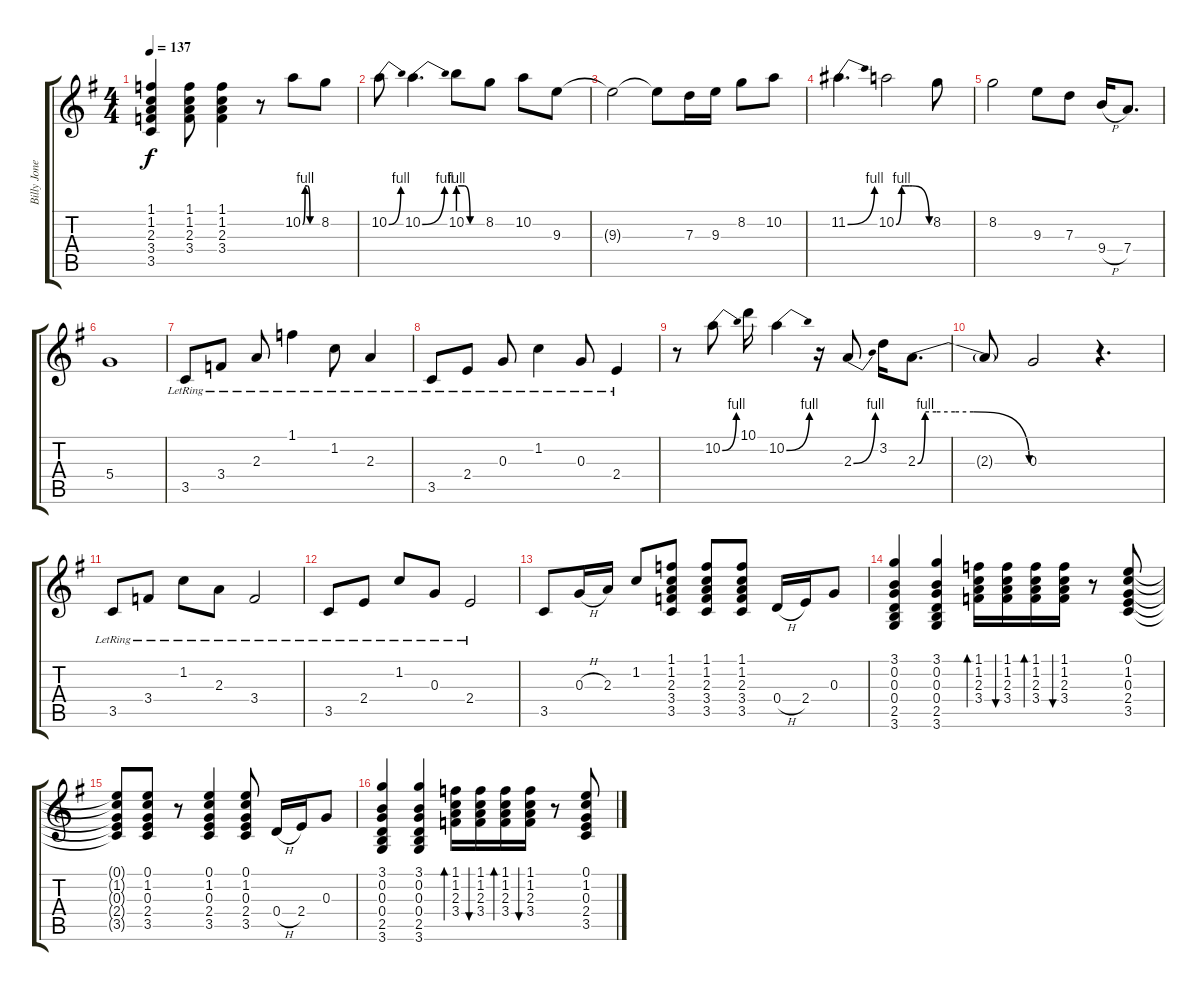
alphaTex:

\track ("Billy Jones Guitar" "Billy Jone") {instrument electricguitarclean}
\staff {score tabs}
\tuning (E4 B3 G3 D3 A2 E2) {hide}
\ts (4 4)
\tempo 137
\clef g2
\ks g
(1.1 1.2 2.3 3.4 3.5).4{dy f} (1.1 1.2 2.3 3.4).8 (1.1 1.2 2.3 3.4).4 r.8 10.2{be (custom 0 0 10 4 20 4 30 0 60 0)}.8{volume 14 balance 8 instrument overdrivenguitar} 8.2.8 |
10.2{be (bend 0 0 60 4)}.8 10.2{be (bend 0 0 60 4)}.4{d} 10.2{be (custom 0 4 15 4 30 0 60 0)}.8 8.2.8 10.2.8 9.3.8 |
9.3{t}.2 9.3{t}.8 7.3.16 9.3.16 8.2.8 10.2.8 |
11.2{be (bend 0 0 60 4)}.4{d} 10.2{be (custom 0 0 10 4 15 4 24 4 29 4 60 0)}.2 8.2.8 |
8.2.2 9.3.8 7.3.8 9.4{h}.16 7.4.8{d} |
5.4.1{volume 10} |
3.5{lr}.8{instrument electricguitarclean} 3.4{lr}.8 2.3{lr}.8 1.1{lr}.4 1.2{lr}.8 2.3{lr}.4 |
3.5{lr}.8 2.4{lr}.8 0.3{lr}.8 1.2{lr}.4 0.3{lr}.8 2.4{lr}.4 |
r.8 10.2{be (bend 0 0 60 4)}.8{volume 14 instrument overdrivenguitar} 10.1.16 10.2{be (bend 0 0 60 4)}.4 r.16 2.3{be (bend 0 0 60 4)}.8 3.2.16 2.3{be (custom 0 0 4 4 10 4 20 4 30 4 60 0)}.8{d} |
2.3{t}.8{volume 8} 0.3.2 r.4{d} |
3.5{lr}.8{balance 0 instrument electricguitarclean} 3.4{lr}.8 1.2{lr}.8 2.3{lr}.8 3.4{lr}.2 |
3.5{lr}.8 2.4{lr}.8 1.2{lr}.8 0.3{lr}.8 2.4{lr}.2 |
3.5.8 0.3{h}.16 2.3.16 1.2.8 (1.1 1.2 2.3 3.4 3.5).8 (1.1 1.2 2.3 3.4 3.5).8 (1.1 1.2 2.3 3.4 3.5).8 0.4{h}.16 2.4.16 0.3.8 |
(3.1 0.2 0.3 0.4 2.5 3.6).4 (3.1 0.2 0.3 0.4 2.5 3.6).4 (1.1 1.2 2.3 3.4).16{bd 60} (1.1 1.2 2.3 3.4).16{bu 60} (1.1 1.2 2.3 3.4).16{bd 60} (1.1 1.2 2.3 3.4).16{bu 60} r.8 (0.1 1.2 0.3 2.4 3.5).8 |
(0.1{t} 1.2{t} 0.3{t} 2.4{t} 3.5{t}).8 (0.1 1.2 0.3 2.4 3.5).8 r.8 (0.1 1.2 0.3 2.4 3.5).4 (0.1 1.2 0.3 2.4 3.5).8 0.4{h}.16 2.4.16 0.3.8 |
(3.1 0.2 0.3 0.4 2.5 3.6).4 (3.1 0.2 0.3 0.4 2.5 3.6).4 (1.1 1.2 2.3 3.4).16{bd 60} (1.1 1.2 2.3 3.4).16{bu 60} (1.1 1.2 2.3 3.4).16{bd 60} (1.1 1.2 2.3 3.4).16{bu 60} r.8 (0.1 1.2 0.3 2.4 3.5).8
